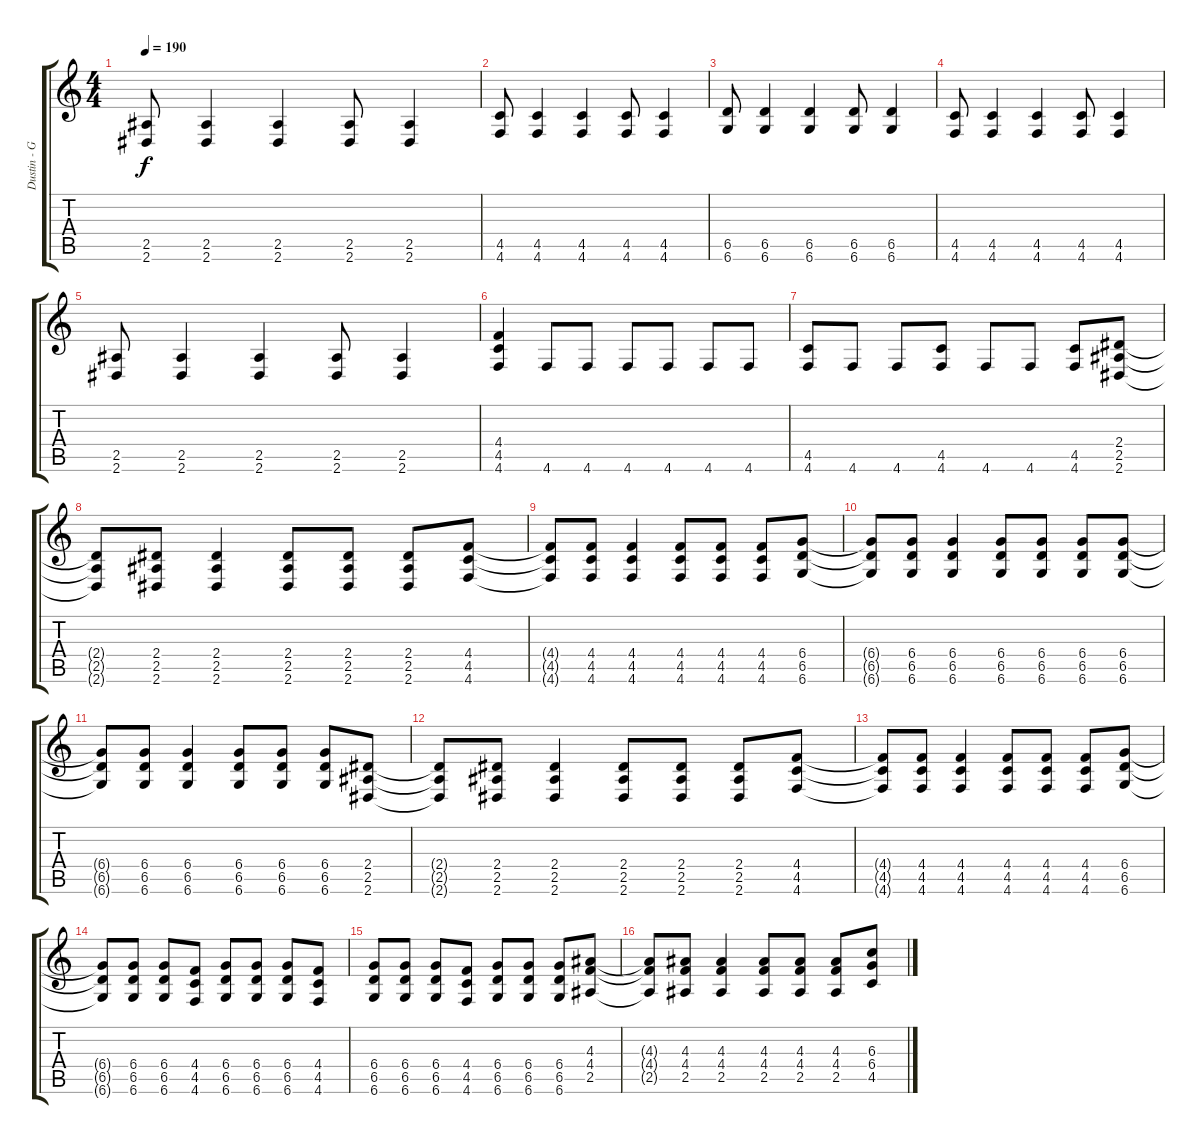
\track ("Dustin - Guitar" "Dustin - G") {instrument overdrivenguitar}
\staff {score tabs}
\tuning (Eb4 Bb3 Gb3 Db3 Ab2 Db2) {hide}
\ts (4 4)
\tempo 190
\clef g2
\ks c
(2.5 2.6).8{dy f} (2.5 2.6).4 (2.5 2.6).4 (2.5 2.6).8 (2.5 2.6).4 |
(4.5 4.6).8 (4.5 4.6).4 (4.5 4.6).4 (4.5 4.6).8 (4.5 4.6).4 |
(6.5 6.6).8 (6.5 6.6).4 (6.5 6.6).4 (6.5 6.6).8 (6.5 6.6).4 |
(4.5 4.6).8 (4.5 4.6).4 (4.5 4.6).4 (4.5 4.6).8 (4.5 4.6).4 |
(2.5 2.6).8 (2.5 2.6).4 (2.5 2.6).4 (2.5 2.6).8 (2.5 2.6).4 |
(4.4 4.5 4.6).4 4.6.8 4.6.8 4.6.8 4.6.8 4.6.8 4.6.8 |
(4.5 4.6).8 4.6.8 4.6.8 (4.5 4.6).8 4.6.8 4.6.8 (4.5 4.6).8 (2.4 2.5 2.6).8 |
(2.4{t} 2.5{t} 2.6{t}).8 (2.4 2.5 2.6).8 (2.4 2.5 2.6).4 (2.4 2.5 2.6).8 (2.4 2.5 2.6).8 (2.4 2.5 2.6).8 (4.4 4.5 4.6).8 |
(4.4{t} 4.5{t} 4.6{t}).8 (4.4 4.5 4.6).8 (4.4 4.5 4.6).4 (4.4 4.5 4.6).8 (4.4 4.5 4.6).8 (4.4 4.5 4.6).8 (6.4 6.5 6.6).8 |
(6.4{t} 6.5{t} 6.6{t}).8 (6.4 6.5 6.6).8 (6.4 6.5 6.6).4 (6.4 6.5 6.6).8 (6.4 6.5 6.6).8 (6.4 6.5 6.6).8 (6.4 6.5 6.6).8 |
(6.4{t} 6.5{t} 6.6{t}).8 (6.4 6.5 6.6).8 (6.4 6.5 6.6).4 (6.4 6.5 6.6).8 (6.4 6.5 6.6).8 (6.4 6.5 6.6).8 (2.4 2.5 2.6).8 |
(2.4{t} 2.5{t} 2.6{t}).8 (2.4 2.5 2.6).8 (2.4 2.5 2.6).4 (2.4 2.5 2.6).8 (2.4 2.5 2.6).8 (2.4 2.5 2.6).8 (4.4 4.5 4.6).8 |
(4.4{t} 4.5{t} 4.6{t}).8 (4.4 4.5 4.6).8 (4.4 4.5 4.6).4 (4.4 4.5 4.6).8 (4.4 4.5 4.6).8 (4.4 4.5 4.6).8 (6.4 6.5 6.6).8 |
(6.4{t} 6.5{t} 6.6{t}).8 (6.4 6.5 6.6).8 (6.4 6.5 6.6).8 (4.4 4.5 4.6).8 (6.4 6.5 6.6).8 (6.4 6.5 6.6).8 (6.4 6.5 6.6).8 (4.4 4.5 4.6).8 |
(6.4 6.5 6.6).8 (6.4 6.5 6.6).8 (6.4 6.5 6.6).8 (4.4 4.5 4.6).8 (6.4 6.5 6.6).8 (6.4 6.5 6.6).8 (6.4 6.5 6.6).8 (4.3 4.4 2.5).8 |
(4.3{t} 4.4{t} 2.5{t}).8 (4.3 4.4 2.5).8 (4.3 4.4 2.5).4 (4.3 4.4 2.5).8 (4.3 4.4 2.5).8 (4.3 4.4 2.5).8 (6.3 6.4 4.5).8
